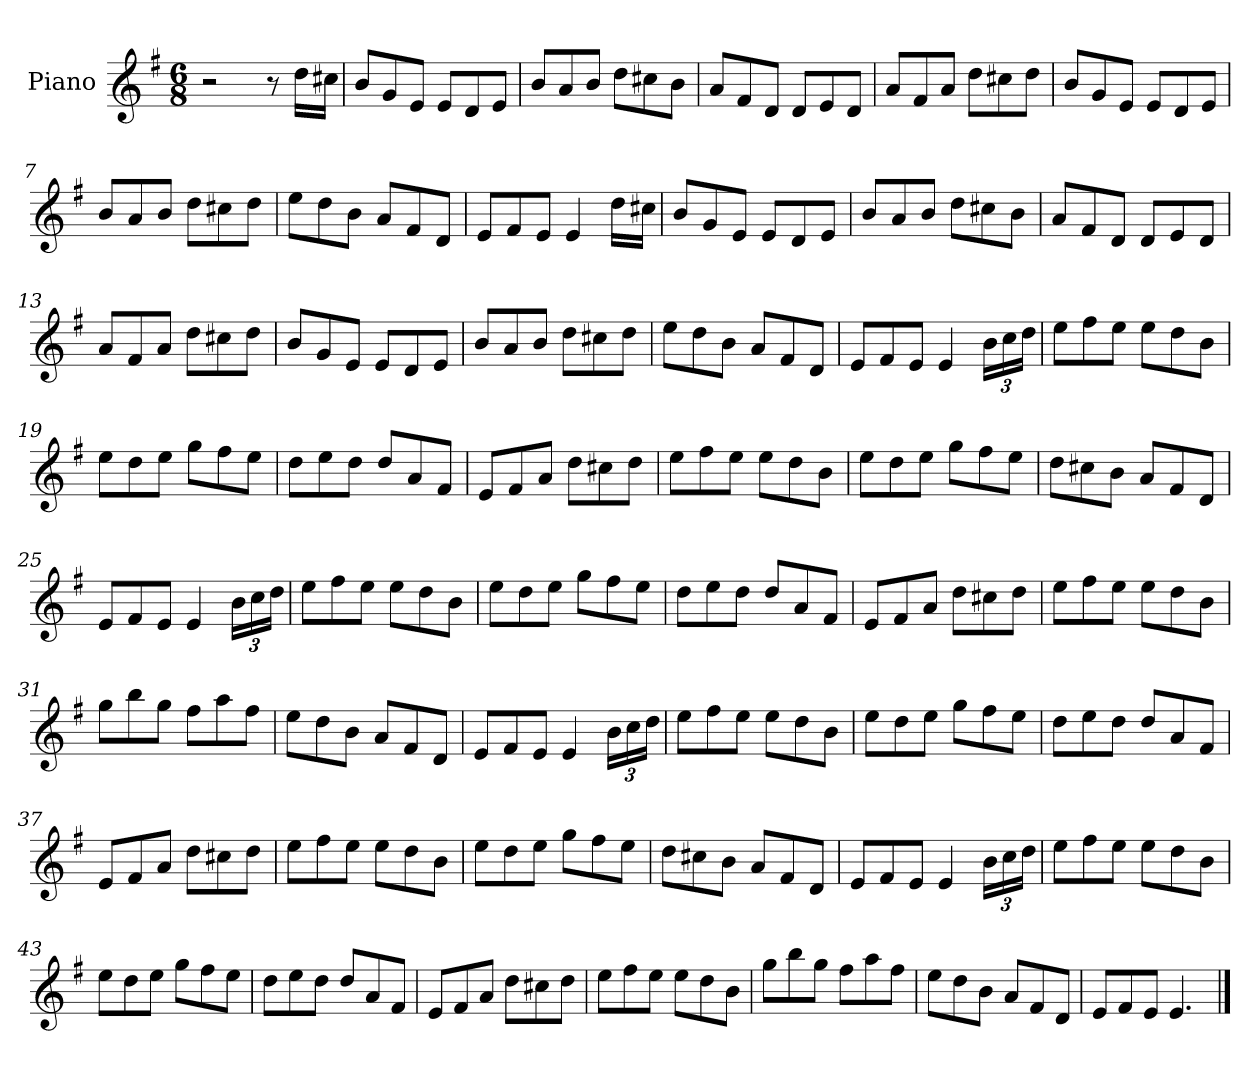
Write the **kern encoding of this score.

**kern
*part1
*staff1
*I"Piano
*I'Pno
*clefG2
*k[f#]
*M6/8
=1
2r
8r
16dd\LL
16cc#X\JJ
=2
8b/L
8g/
8e/J
8e/L
8d/
8e/J
=3
8b/L
8a/
8b/J
8dd\L
8cc#X\
8b\J
=4
8a/L
8f#/
8d/J
8d/L
8e/
8d/J
=5
8a/L
8f#/
8a/J
8dd\L
8cc#X\
8dd\J
=6
8b/L
8g/
8e/J
8e/L
8d/
8e/J
=7
8b/L
8a/
8b/J
8dd\L
8cc#X\
8dd\J
=8
8ee\L
8dd\
8b\J
8a/L
8f#/
8d/J
=9
8e/L
8f#/
8e/J
4e/
16dd\LL
16cc#X\JJ
=10
8b/L
8g/
8e/J
8e/L
8d/
8e/J
=11
8b/L
8a/
8b/J
8dd\L
8cc#X\
8b\J
=12
8a/L
8f#/
8d/J
8d/L
8e/
8d/J
=13
8a/L
8f#/
8a/J
8dd\L
8cc#X\
8dd\J
=14
8b/L
8g/
8e/J
8e/L
8d/
8e/J
=15
8b/L
8a/
8b/J
8dd\L
8cc#X\
8dd\J
=16
8ee\L
8dd\
8b\J
8a/L
8f#/
8d/J
=17
8e/L
8f#/
8e/J
4e/
*Xbrackettup
24b\LL
24cc\
24dd\JJ
=18
8ee\L
8ff#\
8ee\J
8ee\L
8dd\
8b\J
=19
8ee\L
8dd\
8ee\J
8gg\L
8ff#\
8ee\J
=20
8dd\L
8ee\
8dd\J
8dd/L
8a/
8f#/J
=21
8e/L
8f#/
8a/J
8dd\L
8cc#X\
8dd\J
=22
8ee\L
8ff#\
8ee\J
8ee\L
8dd\
8b\J
=23
8ee\L
8dd\
8ee\J
8gg\L
8ff#\
8ee\J
=24
8dd\L
8cc#X\
8b\J
8a/L
8f#/
8d/J
=25
8e/L
8f#/
8e/J
4e/
24b\LL
24cc\
24dd\JJ
=26
8ee\L
8ff#\
8ee\J
8ee\L
8dd\
8b\J
=27
8ee\L
8dd\
8ee\J
8gg\L
8ff#\
8ee\J
=28
8dd\L
8ee\
8dd\J
8dd/L
8a/
8f#/J
=29
8e/L
8f#/
8a/J
8dd\L
8cc#X\
8dd\J
=30
8ee\L
8ff#\
8ee\J
8ee\L
8dd\
8b\J
=31
8gg\L
8bb\
8gg\J
8ff#\L
8aa\
8ff#\J
=32
8ee\L
8dd\
8b\J
8a/L
8f#/
8d/J
=33
8e/L
8f#/
8e/J
4e/
24b\LL
24cc\
24dd\JJ
=34
8ee\L
8ff#\
8ee\J
8ee\L
8dd\
8b\J
=35
8ee\L
8dd\
8ee\J
8gg\L
8ff#\
8ee\J
=36
8dd\L
8ee\
8dd\J
8dd/L
8a/
8f#/J
=37
8e/L
8f#/
8a/J
8dd\L
8cc#X\
8dd\J
=38
8ee\L
8ff#\
8ee\J
8ee\L
8dd\
8b\J
=39
8ee\L
8dd\
8ee\J
8gg\L
8ff#\
8ee\J
=40
8dd\L
8cc#X\
8b\J
8a/L
8f#/
8d/J
=41
8e/L
8f#/
8e/J
4e/
24b\LL
24cc\
24dd\JJ
=42
8ee\L
8ff#\
8ee\J
8ee\L
8dd\
8b\J
=43
8ee\L
8dd\
8ee\J
8gg\L
8ff#\
8ee\J
=44
8dd\L
8ee\
8dd\J
8dd/L
8a/
8f#/J
=45
8e/L
8f#/
8a/J
8dd\L
8cc#X\
8dd\J
=46
8ee\L
8ff#\
8ee\J
8ee\L
8dd\
8b\J
=47
8gg\L
8bb\
8gg\J
8ff#\L
8aa\
8ff#\J
=48
8ee\L
8dd\
8b\J
8a/L
8f#/
8d/J
=49
8e/L
8f#/
8e/J
4.e/
==
*-
